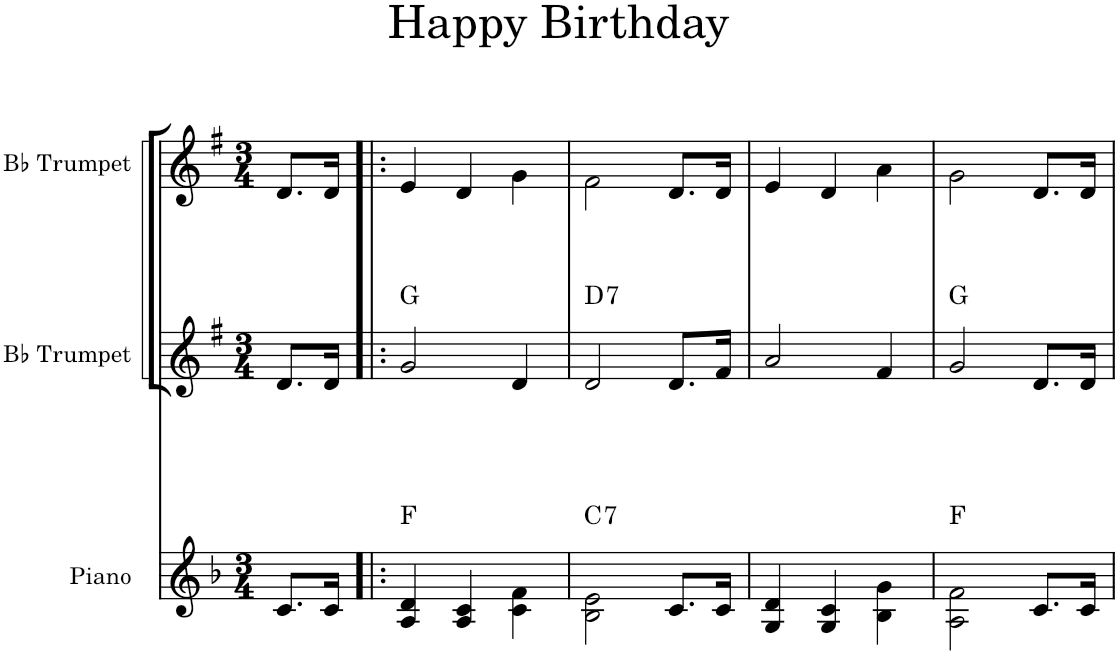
**kern	**harte	**kern	**harte	**kern
*part3	*part3	*part2	*part2	*part1
*staff3	*	*staff2	*	*staff1
*I"Piano	*	*I"Bb Trumpet	*	*I"Bb Trumpet
*I'Pno.	*	*I'Bb Tpt.	*	*I'Bb Tpt.
*clefG2	*	*clefG2	*	*clefG2
*	*	*Trd1c2	*	*Trd1c2
*k[b-]	*	*k[f#]	*	*k[f#]
*M3/4	*	*M3/4	*	*M3/4
=1	=1	=1	=1	=1
8.c/L	.	8.d/L	.	8.d/L
16c/Jk	.	16d/Jk	.	16d/Jk
=2!|:	=2!|:	=2!|:	=2!|:	=2!|:
4A/ 4d/	F:maj	2g/	G:maj	4e/
4A/ 4c/	.	.	.	4d/
4c\ 4f\	.	4d/	.	4g\
=3	=3	=3	=3	=3
!	!LO:H:kt=7	!	!LO:H:kt=7	!
2B-\ 2e\	C:7	2d/	D:7	2f#\
8.c/L	.	8.d/L	.	8.d/L
16c/Jk	.	16f#/Jk	.	16d/Jk
=4	=4	=4	=4	=4
4G/ 4d/	.	2a/	.	4e/
4G/ 4c/	.	.	.	4d/
4B-\ 4g\	.	4f#/	.	4a\
=5	=5	=5	=5	=5
2A\ 2f\	F:maj	2g/	G:maj	2g\
8.c/L	.	8.d/L	.	8.d/L
16c/Jk	.	16d/Jk	.	16d/Jk
=	=	=	=	=
*-	*-	*-	*-	*-
